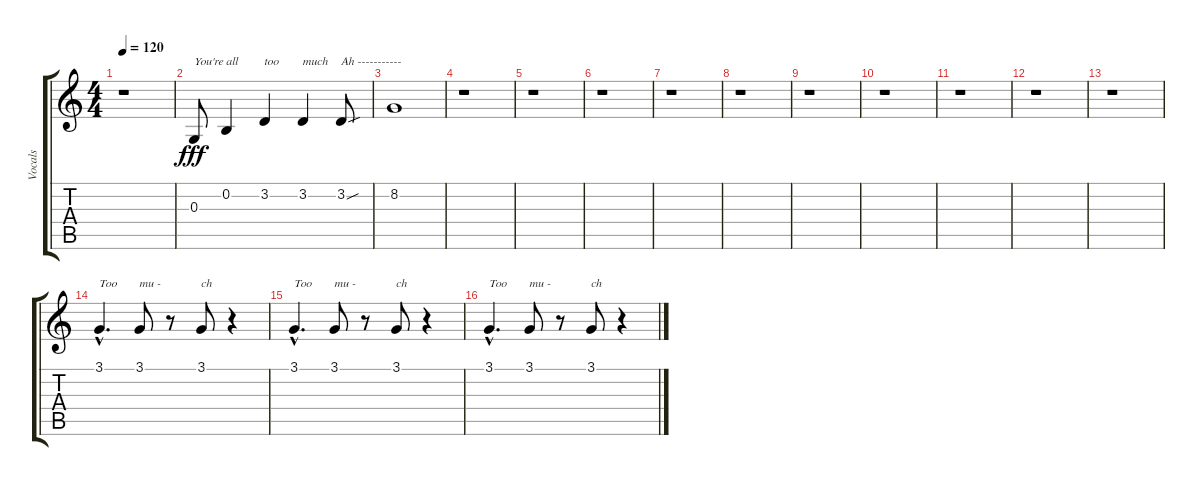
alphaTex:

\track ("Vocals" "Vocals") {instrument altosax}
\staff {score tabs}
\tuning (E4 B3 G3 D3 A2 E2) {hide}
\ts (4 4)
\tempo 120
\clef g2
\ks c
r.1{dy fff} |
0.3.8{txt "You're all"} 0.2.4 3.2.4{txt "too"} 3.2.4{txt "much"} 3.2{sou}.8{txt "Ah -----------"} |
8.2.1 |
r.1 |
r.1 |
r.1 |
r.1 |
r.1 |
r.1 |
r.1 |
r.1 |
r.1 |
r.1 |
3.1{hac}.4{d txt "Too"} 3.1.8{txt "mu -"} r.8 3.1.8{txt "ch"} r.4 |
3.1{hac}.4{d txt "Too"} 3.1.8{txt "mu -"} r.8 3.1.8{txt "ch"} r.4 |
3.1{hac}.4{d txt "Too"} 3.1.8{txt "mu -"} r.8 3.1.8{txt "ch"} r.4
